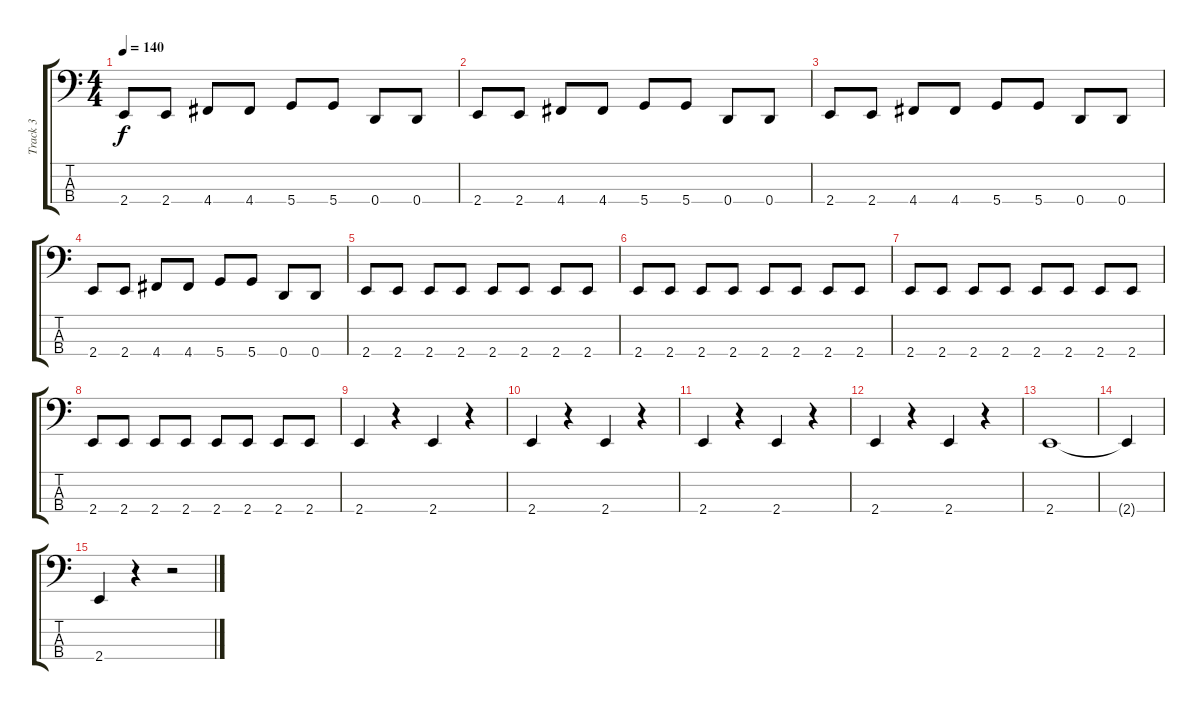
\track ("Track 3" "Track 3") {instrument electricbassfinger}
\staff {score tabs}
\tuning (G2 D2 A1 D1) {hide}
\ts (4 4)
\tempo 140
\clef f4
\ks c
2.4.8{dy f} 2.4.8 4.4.8 4.4.8 5.4.8 5.4.8 0.4.8 0.4.8 |
2.4.8 2.4.8 4.4.8 4.4.8 5.4.8 5.4.8 0.4.8 0.4.8 |
2.4.8 2.4.8 4.4.8 4.4.8 5.4.8 5.4.8 0.4.8 0.4.8 |
2.4.8 2.4.8 4.4.8 4.4.8 5.4.8 5.4.8 0.4.8 0.4.8 |
2.4.8 2.4.8 2.4.8 2.4.8 2.4.8 2.4.8 2.4.8 2.4.8 |
2.4.8 2.4.8 2.4.8 2.4.8 2.4.8 2.4.8 2.4.8 2.4.8 |
2.4.8 2.4.8 2.4.8 2.4.8 2.4.8 2.4.8 2.4.8 2.4.8 |
2.4.8 2.4.8 2.4.8 2.4.8 2.4.8 2.4.8 2.4.8 2.4.8 |
2.4.4 r.4 2.4.4 r.4 |
2.4.4 r.4 2.4.4 r.4 |
2.4.4 r.4 2.4.4 r.4 |
2.4.4 r.4 2.4.4 r.4 |
2.4.1 |
2.4{t}.4 |
2.4.4 r.4 r.2
